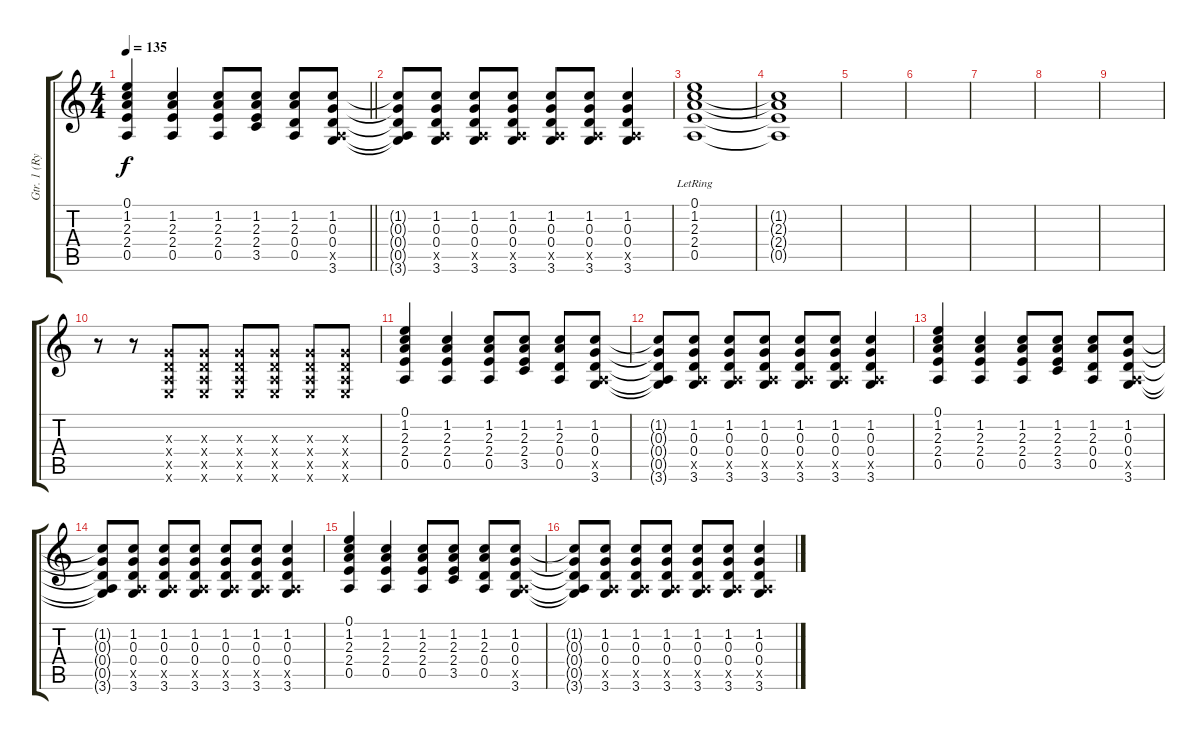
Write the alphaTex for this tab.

\track ("Gtr. 1 (Ryan key)" "Gtr. 1 (Ry") {instrument acousticguitarsteel}
\staff {score tabs}
\tuning (E4 B3 G3 D3 A2 E2) {hide}
\ts (4 4)
\tempo 135
\clef g2
\barLineRight lightlight
\ks c
(0.1 1.2 2.3 2.4 0.5).4{dy f} (1.2 2.3 2.4 0.5).4 (1.2 2.3 2.4 0.5).8 (1.2 2.3 2.4 3.5).8 (1.2 2.3 0.4 0.5).8 (1.2 0.3 0.4 0.5{x} 3.6).8 |
(1.2{t} 0.3{t} 0.4{t} 0.5{t} 3.6{t}).8 (1.2 0.3 0.4 0.5{x} 3.6).8 (1.2 0.3 0.4 0.5{x} 3.6).8 (1.2 0.3 0.4 0.5{x} 3.6).8 (1.2 0.3 0.4 0.5{x} 3.6).8 (1.2 0.3 0.4 0.5{x} 3.6).8 (1.2 0.3 0.4 0.5{x} 3.6).4 |
(0.1 1.2 2.3 2.4 0.5{lr}).1 |
(1.2{t} 2.3{t} 2.4{t} 0.5{t}).1 |
|
|
|
|
|
r.8 r.8 (0.3{x} 0.4{x} 0.5{x} 0.6{x}).8 (0.3{x} 0.4{x} 0.5{x} 0.6{x}).8 (0.3{x} 0.4{x} 0.5{x} 0.6{x}).8 (0.3{x} 0.4{x} 0.5{x} 0.6{x}).8 (0.3{x} 0.4{x} 0.5{x} 0.6{x}).8 (0.3{x} 0.4{x} 0.5{x} 0.6{x}).8 |
(0.1 1.2 2.3 2.4 0.5).4 (1.2 2.3 2.4 0.5).4 (1.2 2.3 2.4 0.5).8 (1.2 2.3 2.4 3.5).8 (1.2 2.3 0.4 0.5).8 (1.2 0.3 0.4 0.5{x} 3.6).8 |
(1.2{t} 0.3{t} 0.4{t} 0.5{t} 3.6{t}).8 (1.2 0.3 0.4 0.5{x} 3.6).8 (1.2 0.3 0.4 0.5{x} 3.6).8 (1.2 0.3 0.4 0.5{x} 3.6).8 (1.2 0.3 0.4 0.5{x} 3.6).8 (1.2 0.3 0.4 0.5{x} 3.6).8 (1.2 0.3 0.4 0.5{x} 3.6).4 |
(0.1 1.2 2.3 2.4 0.5).4 (1.2 2.3 2.4 0.5).4 (1.2 2.3 2.4 0.5).8 (1.2 2.3 2.4 3.5).8 (1.2 2.3 0.4 0.5).8 (1.2 0.3 0.4 0.5{x} 3.6).8 |
(1.2{t} 0.3{t} 0.4{t} 0.5{t} 3.6{t}).8 (1.2 0.3 0.4 0.5{x} 3.6).8 (1.2 0.3 0.4 0.5{x} 3.6).8 (1.2 0.3 0.4 0.5{x} 3.6).8 (1.2 0.3 0.4 0.5{x} 3.6).8 (1.2 0.3 0.4 0.5{x} 3.6).8 (1.2 0.3 0.4 0.5{x} 3.6).4 |
(0.1 1.2 2.3 2.4 0.5).4 (1.2 2.3 2.4 0.5).4 (1.2 2.3 2.4 0.5).8 (1.2 2.3 2.4 3.5).8 (1.2 2.3 0.4 0.5).8 (1.2 0.3 0.4 0.5{x} 3.6).8 |
(1.2{t} 0.3{t} 0.4{t} 0.5{t} 3.6{t}).8 (1.2 0.3 0.4 0.5{x} 3.6).8 (1.2 0.3 0.4 0.5{x} 3.6).8 (1.2 0.3 0.4 0.5{x} 3.6).8 (1.2 0.3 0.4 0.5{x} 3.6).8 (1.2 0.3 0.4 0.5{x} 3.6).8 (1.2 0.3 0.4 0.5{x} 3.6).4
